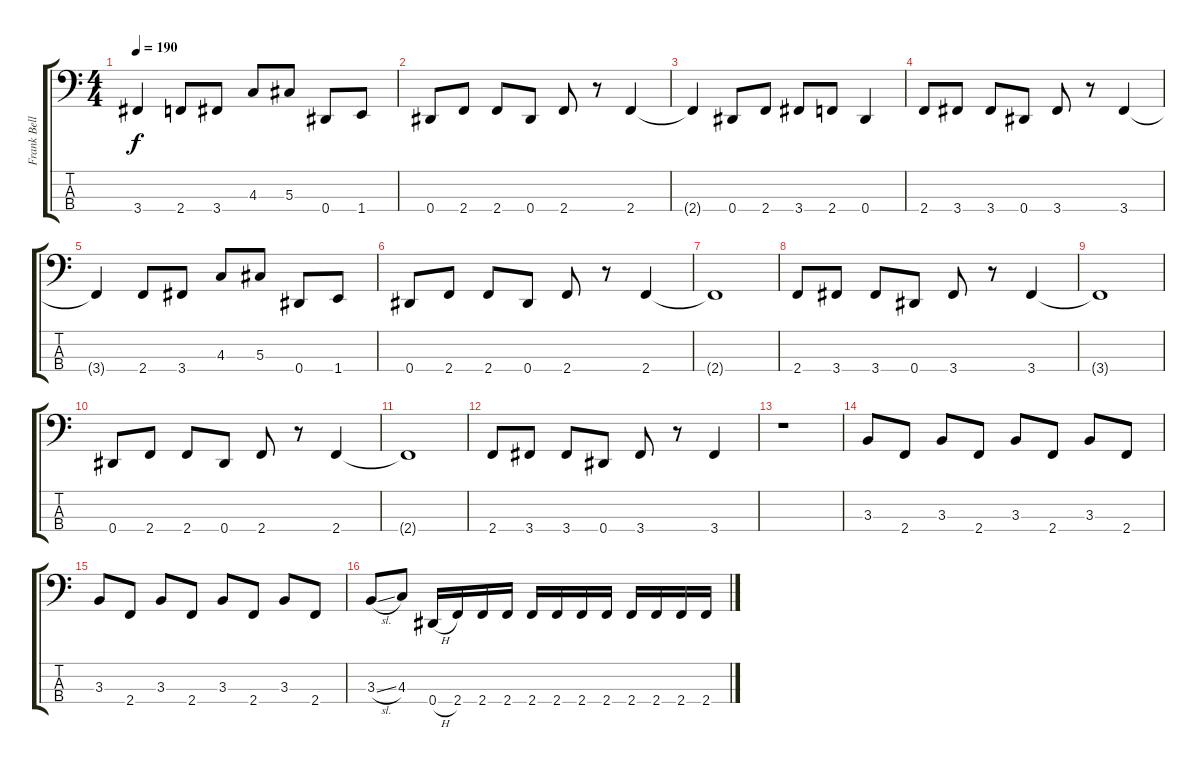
\track ("Frank Bello" "Frank Bell") {instrument electricbassfinger}
\staff {score tabs}
\tuning (Gb2 Db2 Ab1 Eb1) {hide}
\ts (4 4)
\tempo 190
\clef f4
\ks c
3.4{t}.4{dy f} 2.4.8 3.4.8 4.3.8 5.3.8 0.4.8 1.4.8 |
0.4.8 2.4.8 2.4.8 0.4.8 2.4.8 r.8 2.4.4 |
2.4{t}.4 0.4.8 2.4.8 3.4.8 2.4.8 0.4.4 |
2.4.8 3.4.8 3.4.8 0.4.8 3.4.8 r.8 3.4.4 |
3.4{t}.4 2.4.8 3.4.8 4.3.8 5.3.8 0.4.8 1.4.8 |
0.4.8 2.4.8 2.4.8 0.4.8 2.4.8 r.8 2.4.4 |
2.4{t}.1 |
2.4.8 3.4.8 3.4.8 0.4.8 3.4.8 r.8 3.4.4 |
3.4{t}.1 |
0.4.8 2.4.8 2.4.8 0.4.8 2.4.8 r.8 2.4.4 |
2.4{t}.1 |
2.4.8 3.4.8 3.4.8 0.4.8 3.4.8 r.8 3.4.4 |
r.1 |
3.3.8 2.4.8 3.3.8 2.4.8 3.3.8 2.4.8 3.3.8 2.4.8 |
3.3.8 2.4.8 3.3.8 2.4.8 3.3.8 2.4.8 3.3.8 2.4.8 |
3.3{sl}.8 4.3.8 0.4{h}.16 2.4.16 2.4.16 2.4.16 2.4.16 2.4.16 2.4.16 2.4.16 2.4.16 2.4.16 2.4.16 2.4.16
